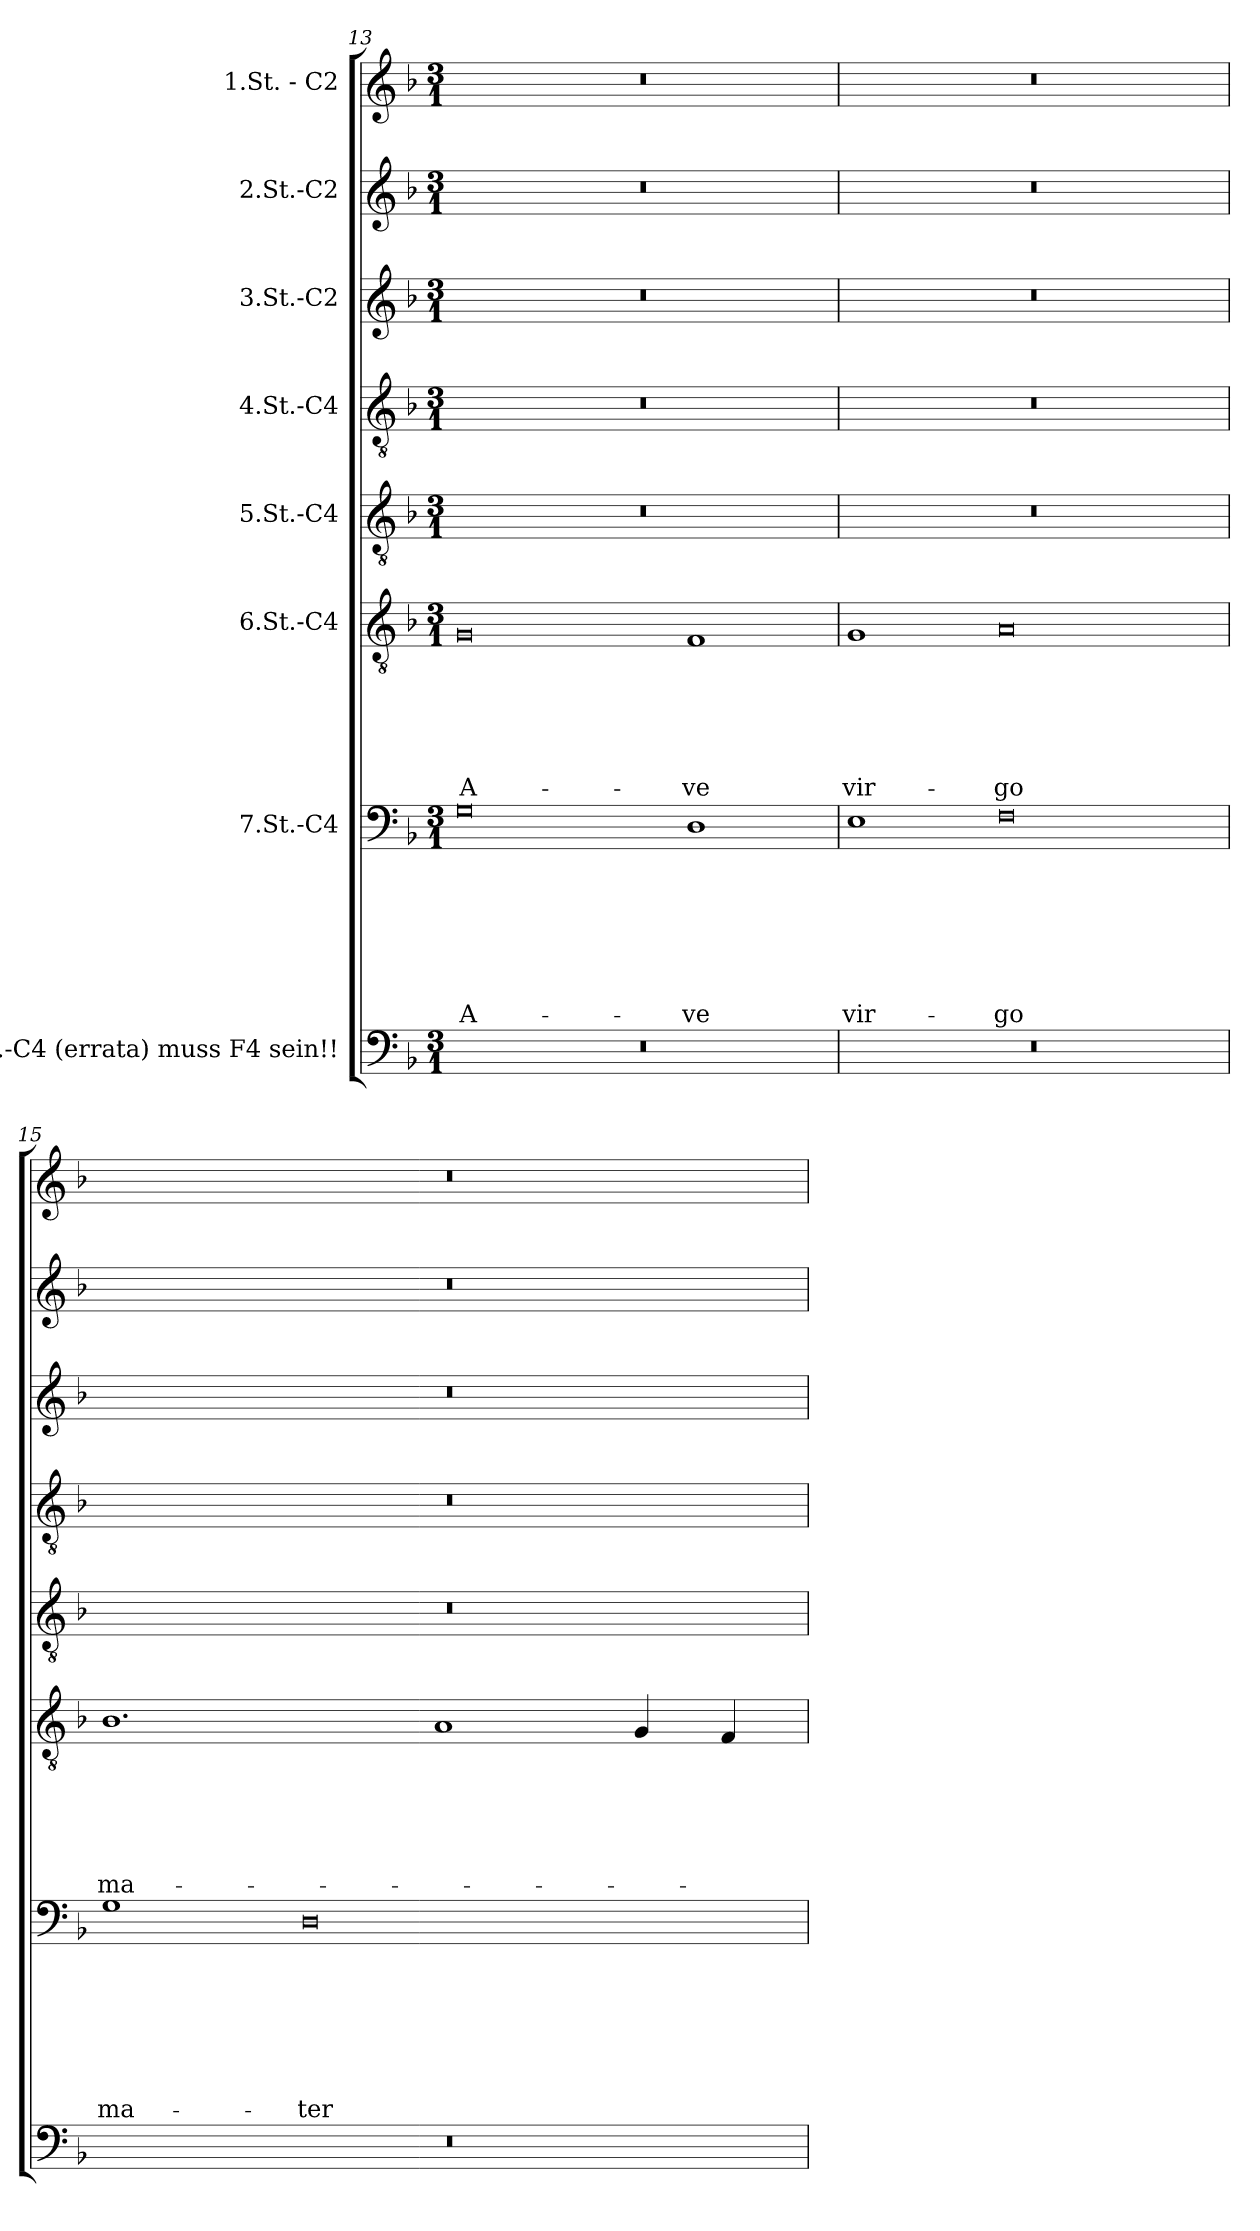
**kern	**kern	**text	**text	**text	**text	**text	**text	**text	**kern	**text	**text	**text	**text	**text	**text	**kern	**kern	**kern	**kern	**kern
*part8	*part7	*part7	*part7	*part7	*part7	*part7	*part7	*part7	*part6	*part6	*part6	*part6	*part6	*part6	*part6	*part5	*part4	*part3	*part2	*part1
*staff8	*staff7	*staff7	*staff7	*staff7	*staff7	*staff7	*staff7	*staff7	*staff6	*staff6	*staff6	*staff6	*staff6	*staff6	*staff6	*staff5	*staff4	*staff3	*staff2	*staff1
*I"8.St.-C4 (errata) muss F4 sein!!	*I"7.St.-C4	*	*	*	*	*	*	*	*I"6.St.-C4	*	*	*	*	*	*	*I"5.St.-C4	*I"4.St.-C4	*I"3.St.-C2	*I"2.St.-C2	*I"1.St. - C2
!!LO:LB:g=z
*clefF4	*clefF4	*	*	*	*	*	*	*	*clefGv2	*	*	*	*	*	*	*clefGv2	*clefGv2	*clefG2	*clefG2	*clefG2
*k[b-]	*k[b-]	*	*	*	*	*	*	*	*k[b-]	*	*	*	*	*	*	*k[b-]	*k[b-]	*k[b-]	*k[b-]	*k[b-]
*F:	*F:	*	*	*	*	*	*	*	*F:	*	*	*	*	*	*	*F:	*F:	*F:	*F:	*F:
*M3/1	*M3/1	*	*	*	*	*	*	*	*M3/1	*	*	*	*	*	*	*M3/1	*M3/1	*M3/1	*M3/1	*M3/1
=13	=13	=13	=13	=13	=13	=13	=13	=13	=13	=13	=13	=13	=13	=13	=13	=13	=13	=13	=13	=13
0.r	0G	.	.	.	.	.	.	A-	0G	.	.	.	.	.	A-	0.r	0.r	0.r	0.r	0.r
.	1D	.	.	.	.	.	.	-ve	1F	.	.	.	.	.	-ve	.	.	.	.	.
=14	=14	=14	=14	=14	=14	=14	=14	=14	=14	=14	=14	=14	=14	=14	=14	=14	=14	=14	=14	=14
0.r	1E	.	.	.	.	.	.	vir-	1G	.	.	.	.	.	vir-	0.r	0.r	0.r	0.r	0.r
.	0F	.	.	.	.	.	.	-go	0A	.	.	.	.	.	-go	.	.	.	.	.
=15	=15	=15	=15	=15	=15	=15	=15	=15	=15	=15	=15	=15	=15	=15	=15	=15	=15	=15	=15	=15
0.r	1G	.	.	.	.	.	.	ma-	1.B-	.	.	.	.	.	ma-	0.r	0.r	0.r	0.r	0.r
.	0D	.	.	.	.	.	.	-ter	.	.	.	.	.	.	.	.	.	.	.	.
.	.	.	.	.	.	.	.	.	1A	.	.	.	.	.	.	.	.	.	.	.
.	.	.	.	.	.	.	.	.	4G/	.	.	.	.	.	.	.	.	.	.	.
.	.	.	.	.	.	.	.	.	4F/	.	.	.	.	.	.	.	.	.	.	.
=	=	=	=	=	=	=	=	=	=	=	=	=	=	=	=	=	=	=	=	=
*-	*-	*-	*-	*-	*-	*-	*-	*-	*-	*-	*-	*-	*-	*-	*-	*-	*-	*-	*-	*-
